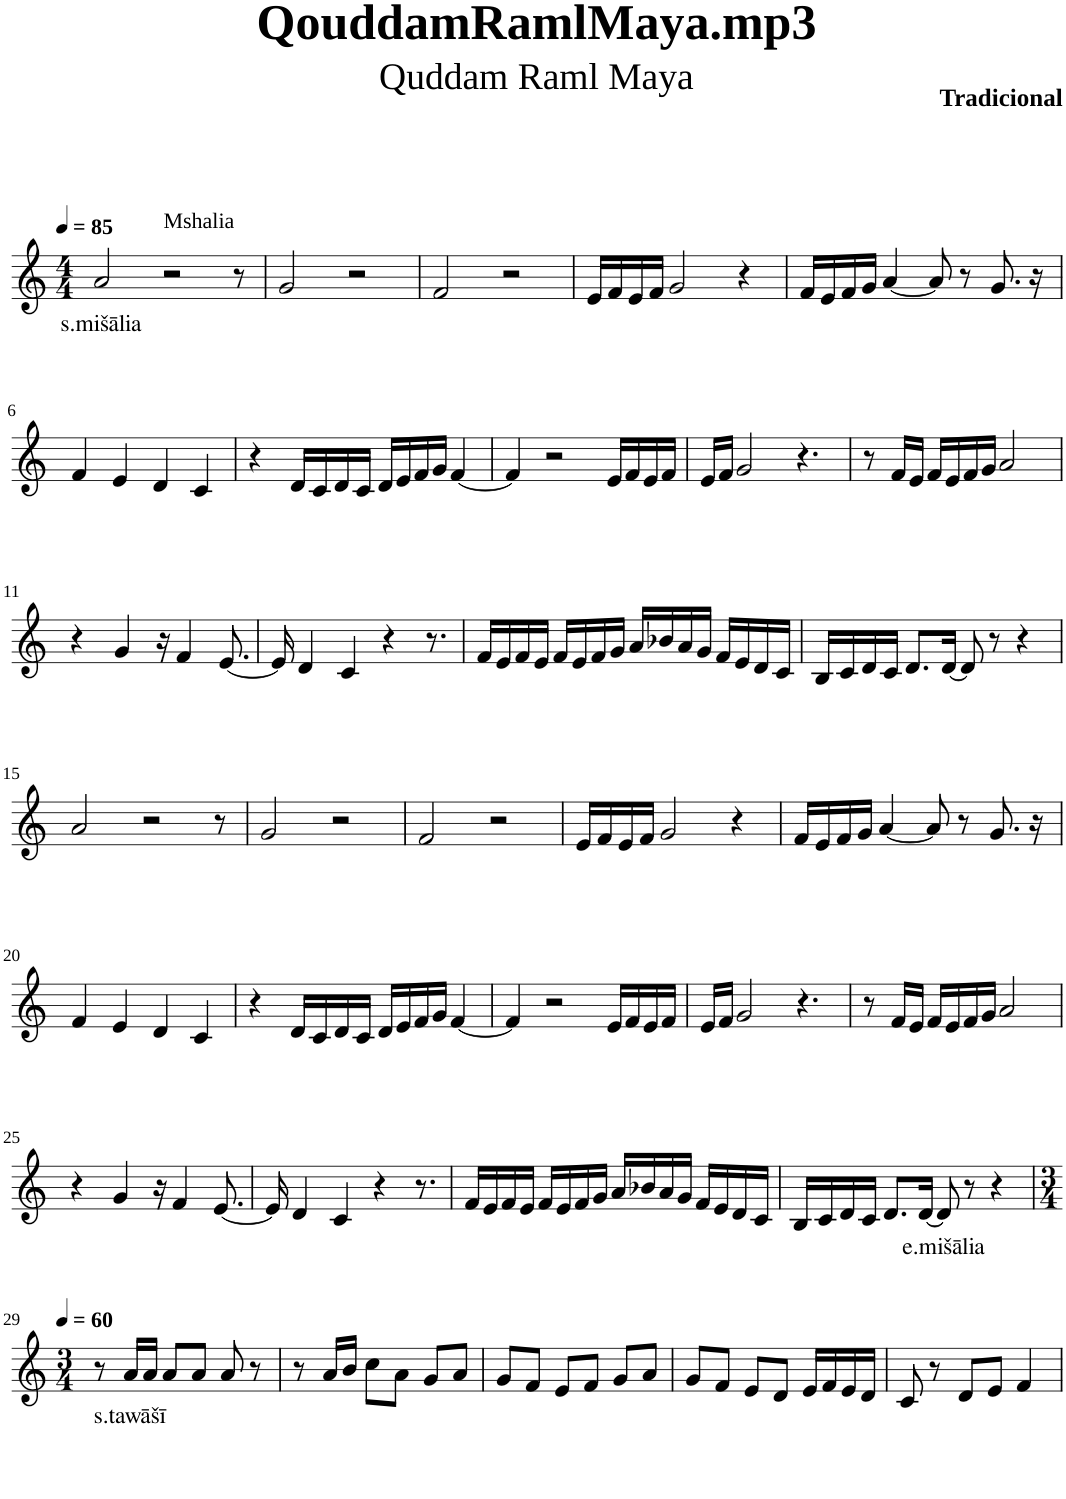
**kern	**text
*part1	*part1
*staff1	*staff1
*I"Violin	*
*clefG2	*
*k[]	*
*M4/4	*
*MM85	*
=1	=1
!	!LO:LY:b
2a/	s.mišālia
!LO:TX:a:t=Mshalia	!
2r	.
8r	.
=2	=2
2g/	.
2r	.
=3	=3
2f/	.
2r	.
=4	=4
16e/LL	.
16f/	.
16e/	.
16f/JJ	.
2g/	.
4r	.
=5	=5
16f/LL	.
16e/	.
16f/	.
16g/JJ	.
[4a/	.
8a/]	.
8r	.
8.g/	.
16r	.
!!LO:LB:g=z
=6	=6
4f/	.
4e/	.
4d/	.
4c/	.
=7	=7
4r	.
16d/LL	.
16c/	.
16d/	.
16c/JJ	.
16d/LL	.
16e/	.
16f/	.
16g/JJ	.
[4f/	.
=8	=8
4f/]	.
2r	.
16e/LL	.
16f/	.
16e/	.
16f/JJ	.
=9	=9
16e/LL	.
16f/JJ	.
2g/	.
4.r	.
=10	=10
8r	.
16f/LL	.
16e/JJ	.
16f/LL	.
16e/	.
16f/	.
16g/JJ	.
2a/	.
!!LO:LB:g=z
=11	=11
4r	.
4g/	.
16r	.
4f/	.
[8.e/	.
=12	=12
16e/]	.
4d/	.
4c/	.
4r	.
8.r	.
=13	=13
16f/LL	.
16e/	.
16f/	.
16e/JJ	.
16f/LL	.
16e/	.
16f/	.
16g/JJ	.
16a/LL	.
16b-X/	.
16a/	.
16g/JJ	.
16f/LL	.
16e/	.
16d/	.
16c/JJ	.
=14	=14
16B/LL	.
16c/	.
16d/	.
16c/JJ	.
8.d/L	.
[16d/Jk	.
8d/]	.
8r	.
4r	.
!!LO:LB:g=z
=15	=15
2a/	.
2r	.
8r	.
=16	=16
2g/	.
2r	.
=17	=17
2f/	.
2r	.
=18	=18
16e/LL	.
16f/	.
16e/	.
16f/JJ	.
2g/	.
4r	.
=19	=19
16f/LL	.
16e/	.
16f/	.
16g/JJ	.
[4a/	.
8a/]	.
8r	.
8.g/	.
16r	.
!!LO:LB:g=z
=20	=20
4f/	.
4e/	.
4d/	.
4c/	.
=21	=21
4r	.
16d/LL	.
16c/	.
16d/	.
16c/JJ	.
16d/LL	.
16e/	.
16f/	.
16g/JJ	.
[4f/	.
=22	=22
4f/]	.
2r	.
16e/LL	.
16f/	.
16e/	.
16f/JJ	.
=23	=23
16e/LL	.
16f/JJ	.
2g/	.
4.r	.
=24	=24
8r	.
16f/LL	.
16e/JJ	.
16f/LL	.
16e/	.
16f/	.
16g/JJ	.
2a/	.
!!LO:LB:g=z
=25	=25
4r	.
4g/	.
16r	.
4f/	.
[8.e/	.
=26	=26
16e/]	.
4d/	.
4c/	.
4r	.
8.r	.
=27	=27
16f/LL	.
16e/	.
16f/	.
16e/JJ	.
16f/LL	.
16e/	.
16f/	.
16g/JJ	.
16a/LL	.
16b-X/	.
16a/	.
16g/JJ	.
16f/LL	.
16e/	.
16d/	.
16c/JJ	.
=28	=28
16B/LL	.
16c/	.
16d/	.
16c/JJ	.
8.d/L	.
[16d/Jk	.
!	!LO:LY:b
8d/]	e.mišālia
8r	.
4r	.
!!LO:LB:g=z
=29	=29
*M3/4	*
*MM60	*
8r	.
!	!LO:LY:b
16a/LL	s.tawāšī
16a/JJ	.
8a/L	.
8a/J	.
8a/	.
8r	.
=30	=30
8r	.
16a/LL	.
16b/JJ	.
8cc\L	.
8a\J	.
8g/L	.
8a/J	.
=31	=31
8g/L	.
8f/J	.
8e/L	.
8f/J	.
8g/L	.
8a/J	.
=32	=32
8g/L	.
8f/J	.
8e/L	.
8d/J	.
16e/LL	.
16f/	.
16e/	.
16d/JJ	.
=33	=33
8c/	.
8r	.
8d/L	.
8e/J	.
4f/	.
=	=
*-	*-
